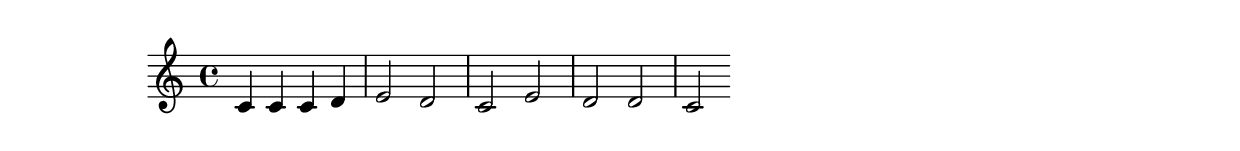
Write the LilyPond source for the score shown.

% \version "2.22.1"

% \relative c' {
%   c cis ces cisis ceses
% }

% \relative d' {
%   c d e f g a b c
% }

{
  c' c' c' d' e'2 d'2 c' e' d' d' c'
}
